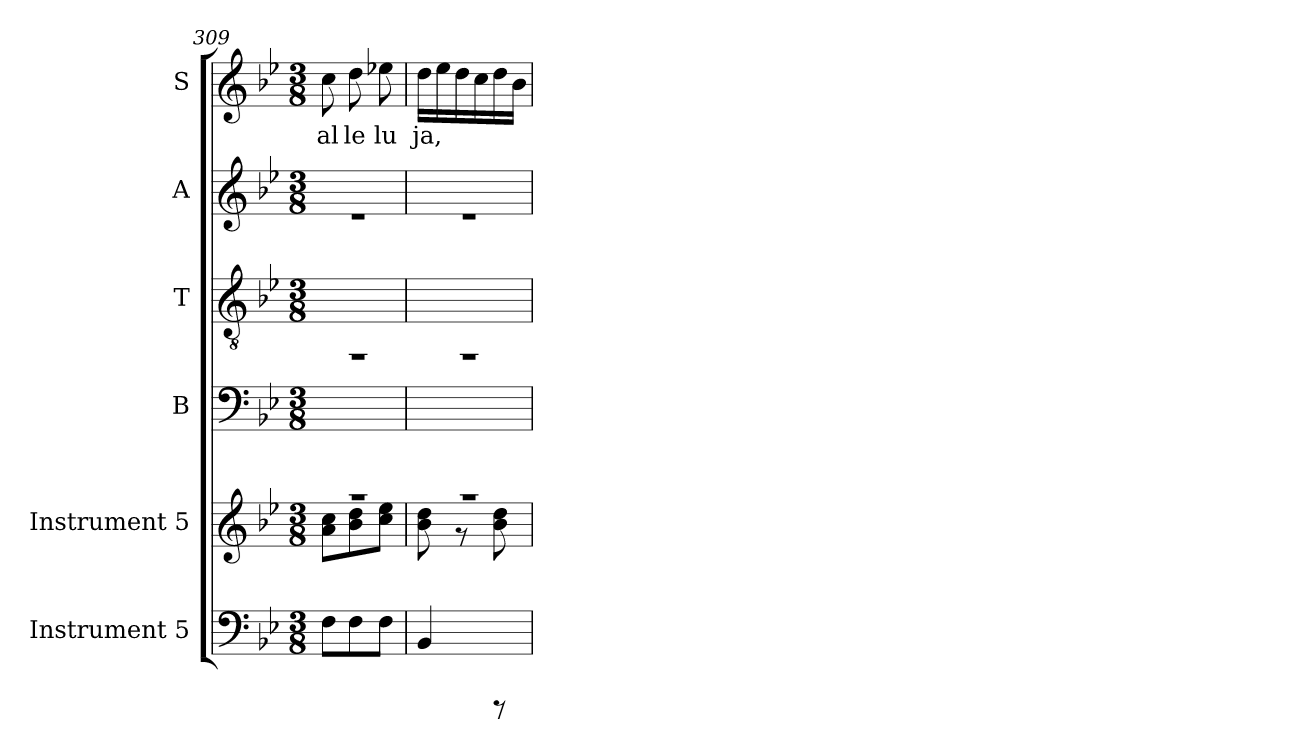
**kern	**kern	**kern	**kern	**kern	**kern	**text
*part6	*part5	*part4	*part3	*part2	*part1	*part1
*staff6	*staff5	*staff4	*staff3	*staff2	*staff1	*staff1
*I"Instrument 5	*I"Instrument 5	*I"B	*I"T	*I"A	*I"S	*
*	*	*I'B	*I'T	*I'A	*I'S	*
*clefF4	*clefG2	*clefF4	*clefGv2	*clefG2	*clefG2	*
*k[b-e-]	*k[b-e-]	*k[b-e-]	*k[b-e-]	*k[b-e-]	*k[b-e-]	*
*B-:	*B-:	*B-:	*B-:	*B-:	*B-:	*
*M3/8	*M3/8	*M3/8	*M3/8	*M3/8	*M3/8	*
=309	=309	=309	=309	=309	=309	=309
!	!	!	!	!	!	!LO:LY:b:cj
8F\L	8a\ 8cc\L	4.rCCC	4.rFF	4.rf	8cc\	al
!	!	!	!	!	!	!LO:LY:b:cj
8F\	8b-\ 8dd\	.	.	.	8dd\	le
!	!	!	!	!	!	!LO:LY:b:cj
8F\J	8cc\ 8ee-\J	.	.	.	8ee-X\	lu
=310	=310	=310	=310	=310	=310	=310
!	!	!	!	!	!	!LO:LY:b:cj
4BB-/	8dd\ 8b-\	4.rCCC	4.rFF	4.rf	16dd\L	ja,
!	!	!	!	!	!	!LO:LY:b:cj
.	.	.	.	.	16ee-\	.
!	!	!	!	!	!	!LO:LY:b:cj
.	8rf	.	.	.	16dd\	.
!	!	!	!	!	!	!LO:LY:b:cj
.	.	.	.	.	16cc\	.
!	!	!	!	!	!	!LO:LY:b:cj
8rCCC	8dd\ 8b-\	.	.	.	16dd\	.
!	!	!	!	!	!	!LO:LY:b:cj
.	.	.	.	.	16b-\J	.
=	=	=	=	=	=	=
*-	*-	*-	*-	*-	*-	*-
